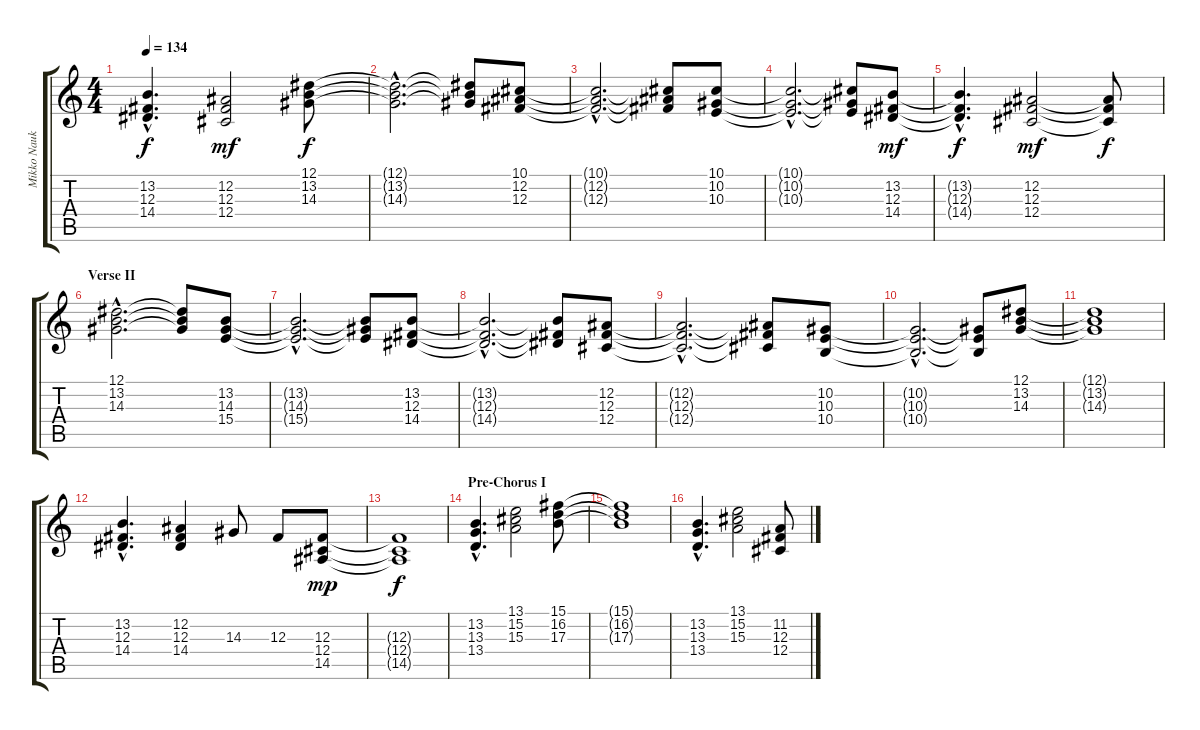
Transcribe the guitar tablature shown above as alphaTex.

\track ("Mikko Naukkarinen - Keyboards II" "Mikko Nauk") {instrument stringensemble1}
\staff {score tabs}
\tuning (Eb4 Bb3 Gb3 Db3 Ab2 Eb2) {hide}
\ts (4 4)
\tempo 134
\clef g2
\ks c
(13.2{hac t} 12.3{hac t} 14.4{hac t}).4{d dy f} (12.2 12.3 12.4).2{dy mf} (12.1 13.2 14.3).8{dy f} |
(12.1{hac t} 13.2{hac t} 14.3{hac t}).2{d} (12.1{t} 13.2{t} 14.3{t}).8 (10.1 12.2 12.3).8 |
(10.1{hac t} 12.2{hac t} 12.3{hac t}).2{d} (10.1{t} 12.2{t} 12.3{t}).8 (10.1 10.2 10.3).8 |
(10.1{hac t} 10.2{hac t} 10.3{hac t}).2{d} (10.1{t} 10.2{t} 10.3{t}).8 (13.2 12.3 14.4).8{dy mf} |
(13.2{hac t} 12.3{hac t} 14.4{hac t}).4{d dy f} (12.2 12.3 12.4).2{dy mf} (12.2{t} 12.3{t} 12.4{t}).8{dy f} |
\section ("" "Verse II")
(12.1{hac} 13.2{hac} 14.3{hac}).2{d volume 6 instrument choiraahs} (12.1{t} 13.2{t} 14.3{t}).8 (13.2 14.3 15.4).8 |
(13.2{hac t} 14.3{hac t} 15.4{hac t}).2{d} (13.2{t} 14.3{t} 15.4{t}).8 (13.2 12.3 14.4).8 |
(13.2{hac t} 12.3{hac t} 14.4{hac t}).2{d} (13.2{t} 12.3{t} 14.4{t}).8 (12.2 12.3 12.4).8 |
(12.2{hac t} 12.3{hac t} 12.4{hac t}).2{d} (12.2{t} 12.3{t} 12.4{t}).8 (10.2 10.3 10.4).8 |
(10.2{hac t} 10.3{hac t} 10.4{hac t}).2{d} (10.2{t} 10.3{t} 10.4{t}).8 (12.1 13.2 14.3).8 |
(12.1{t} 13.2{t} 14.3{t}).1 |
(13.2{hac} 12.3{hac} 14.4{hac}).4{d} (12.2 12.3 14.4).4 14.3.8 12.3.8 (12.3 12.4 14.5).8{dy mp} |
(12.3{t} 12.4{t} 14.5{t}).1{dy f} |
\section ("" "Pre-Chorus I")
(13.2{hac} 13.3{hac} 13.4{hac}).4{d volume 8 instrument stringensemble1} (13.1 15.2 15.3).2 (15.1 16.2 17.3).8 |
(15.1{t} 16.2{t} 17.3{t}).1 |
(13.2{hac} 13.3{hac} 13.4{hac}).4{d} (13.1 15.2 15.3).2 (11.2 12.3 12.4).8
